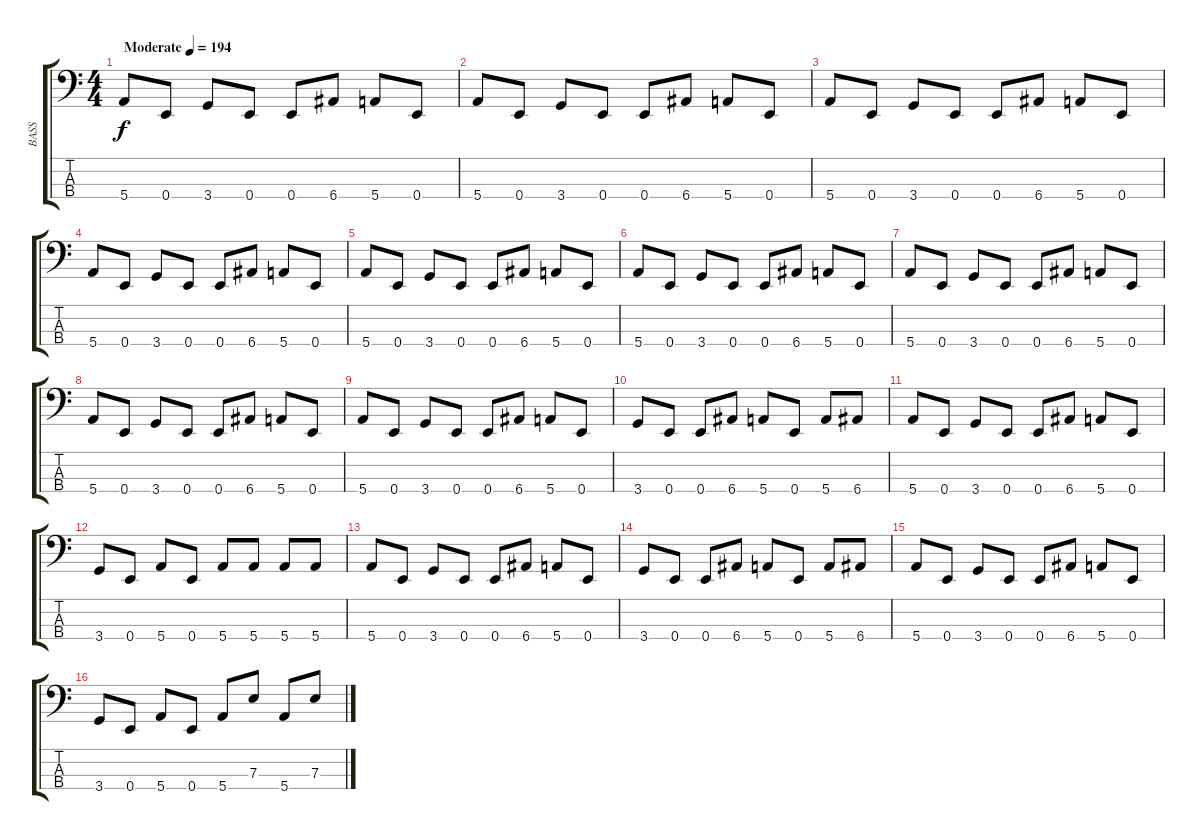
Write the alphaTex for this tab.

\track ("BASS" "BASS") {instrument electricbassfinger}
\staff {score tabs}
\tuning (G2 D2 A1 E1) {hide}
\ts (4 4)
\tempo (194 "Moderate")
\clef f4
\ks c
5.4.8{dy f instrument electricbassfinger} 0.4.8 3.4.8 0.4.8 0.4.8 6.4.8 5.4.8 0.4.8 |
5.4.8 0.4.8 3.4.8 0.4.8 0.4.8 6.4.8 5.4.8 0.4.8 |
5.4.8 0.4.8 3.4.8 0.4.8 0.4.8 6.4.8 5.4.8 0.4.8 |
5.4.8 0.4.8 3.4.8 0.4.8 0.4.8 6.4.8 5.4.8 0.4.8 |
5.4.8 0.4.8 3.4.8 0.4.8 0.4.8 6.4.8 5.4.8 0.4.8 |
5.4.8 0.4.8 3.4.8 0.4.8 0.4.8 6.4.8 5.4.8 0.4.8 |
5.4.8 0.4.8 3.4.8 0.4.8 0.4.8 6.4.8 5.4.8 0.4.8 |
5.4.8 0.4.8 3.4.8 0.4.8 0.4.8 6.4.8 5.4.8 0.4.8 |
5.4.8 0.4.8 3.4.8 0.4.8 0.4.8 6.4.8 5.4.8 0.4.8 |
3.4.8 0.4.8 0.4.8 6.4.8 5.4.8 0.4.8 5.4.8 6.4.8 |
5.4.8 0.4.8 3.4.8 0.4.8 0.4.8 6.4.8 5.4.8 0.4.8 |
3.4.8 0.4.8 5.4.8 0.4.8 5.4.8 5.4.8 5.4.8 5.4.8 |
5.4.8 0.4.8 3.4.8 0.4.8 0.4.8 6.4.8 5.4.8 0.4.8 |
3.4.8 0.4.8 0.4.8 6.4.8 5.4.8 0.4.8 5.4.8 6.4.8 |
5.4.8 0.4.8 3.4.8 0.4.8 0.4.8 6.4.8 5.4.8 0.4.8 |
3.4.8 0.4.8 5.4.8 0.4.8 5.4.8 7.3.8 5.4.8 7.3.8
